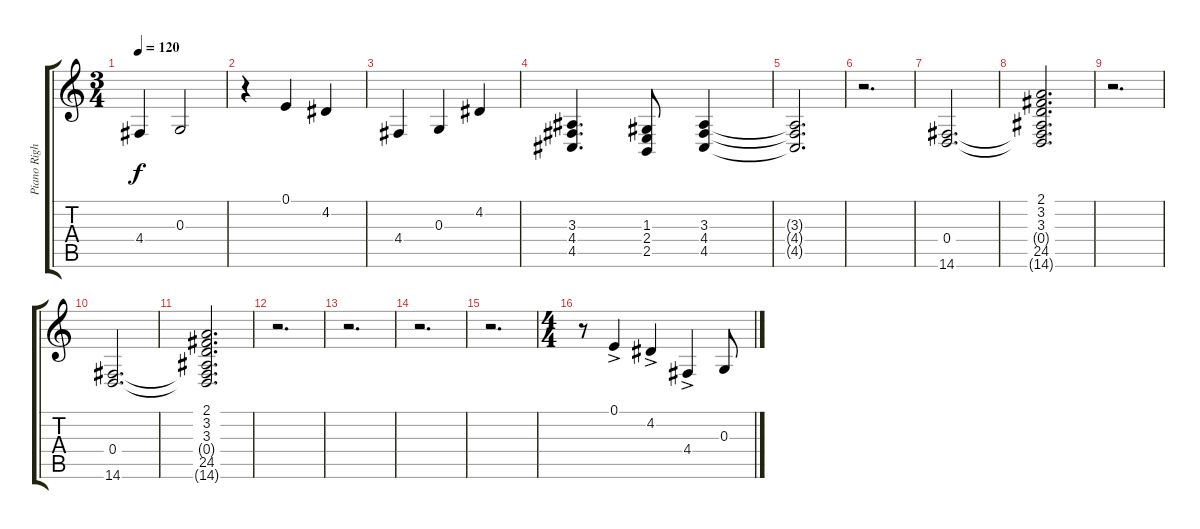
\track ("Piano Right Hand" "Piano Righ") {instrument acousticgrandpiano}
\staff {score tabs}
\tuning (E4 B3 G3 D3 A2 E2) {hide}
\ts (3 4)
\tempo 120
\clef g2
\ks c
4.4.4{dy f} 0.3.2 |
r.4 0.1.4 4.2.4 |
4.4.4 0.3.4 4.2.4 |
(3.3 4.4 4.5).4{d} (1.3 2.4 2.5).8 (3.3 4.4 4.5).4 |
(3.3{t} 4.4{t} 4.5{t}).2{d} |
r.2{d} |
(0.4 14.6).2{d} |
(2.1 3.2 3.3 0.4{t} 24.5 14.6{t}).2{d} |
r.2{d} |
(0.4 14.6).2{d} |
(2.1 3.2 3.3 0.4{t} 24.5 14.6{t}).2{d} |
r.2{d} |
r.2{d} |
r.2{d} |
r.2{d} |
\ts (4 4)
r.8 0.1{ac}.4 4.2{ac}.4 4.4{ac}.4 0.3.8
